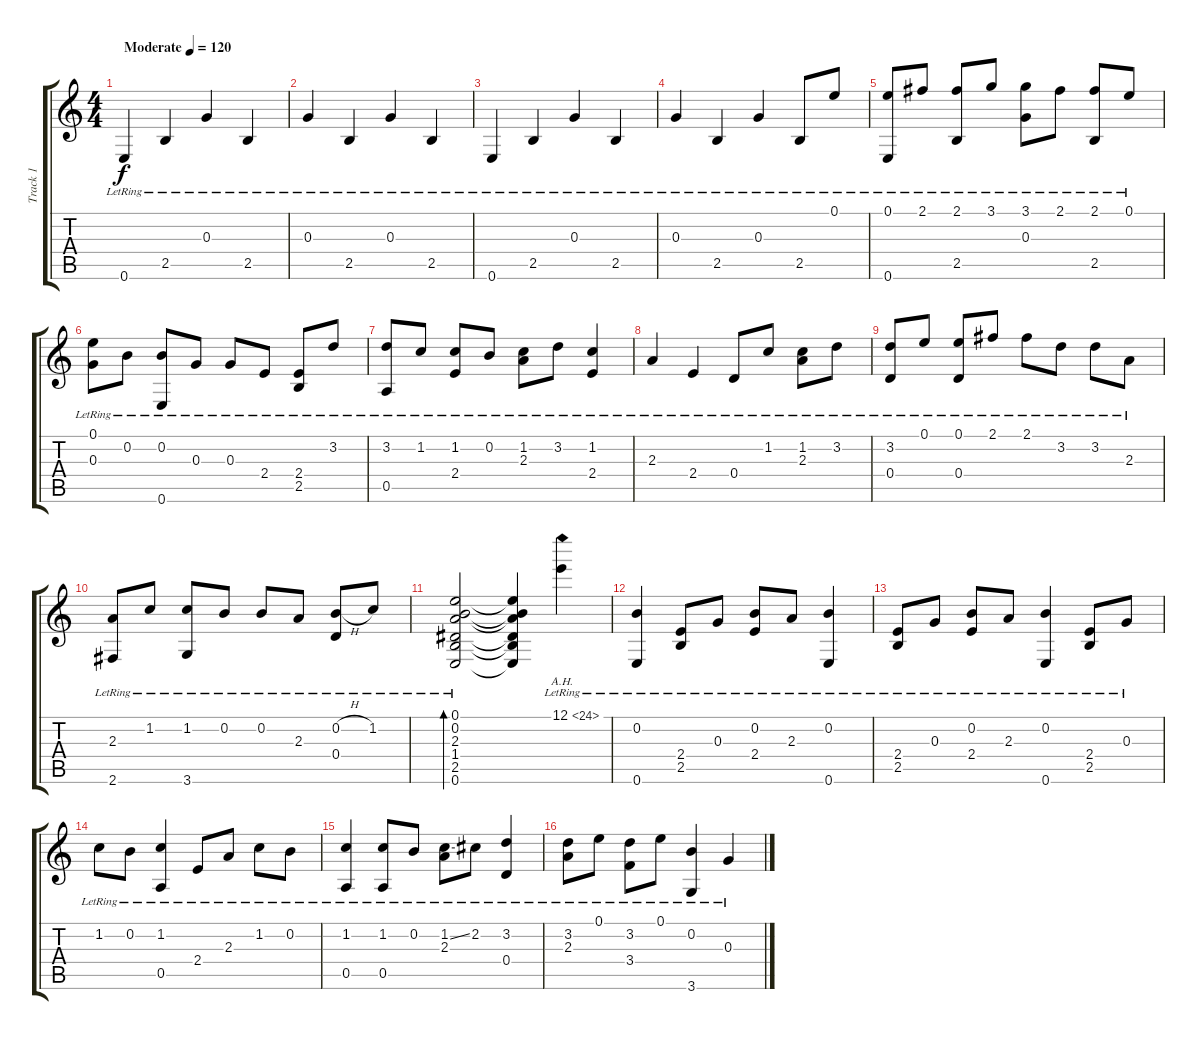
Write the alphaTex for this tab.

\track ("Track 1" "Track 1") {instrument acousticguitarsteel}
\staff {score tabs}
\tuning (E4 B3 G3 D3 A2 E2) {hide}
\ts (4 4)
\tempo (120 "Moderate")
\clef g2
\ks c
0.6{lr}.4{dy f instrument acousticguitarsteel} 2.5{lr}.4 0.3{lr}.4 2.5{lr}.4 |
0.3{lr}.4 2.5{lr}.4 0.3{lr}.4 2.5{lr}.4 |
0.6{lr}.4 2.5{lr}.4 0.3{lr}.4 2.5{lr}.4 |
0.3{lr}.4 2.5{lr}.4 0.3{lr}.4 2.5{lr}.8 0.1{lr}.8 |
(0.1{lr} 0.6{lr}).8 2.1{lr}.8 (2.1{lr} 2.5{lr}).8 3.1{lr}.8 (3.1{lr} 0.3{lr}).8 2.1{lr}.8 (2.1{lr} 2.5{lr}).8 0.1{lr}.8 |
(0.1{lr} 0.3{lr}).8 0.2{lr}.8 (0.2{lr} 0.6{lr}).8 0.3{lr}.8 0.3{lr}.8 2.4{lr}.8 (2.4{lr} 2.5{lr}).8 3.2{lr}.8 |
(3.2{lr} 0.5{lr}).8 1.2{lr}.8 (1.2{lr} 2.4{lr}).8 0.2{lr}.8 (1.2{lr} 2.3{lr}).8 3.2{lr}.8 (1.2{lr} 2.4{lr}).4 |
2.3{lr}.4 2.4{lr}.4 0.4{lr}.8 1.2{lr}.8 (1.2{lr} 2.3{lr}).8 3.2{lr}.8 |
(3.2{lr} 0.4{lr}).8 0.1{lr}.8 (0.1{lr} 0.4{lr}).8 2.1{lr}.8 2.1{lr}.8 3.2{lr}.8 3.2{lr}.8 2.3{lr}.8 |
(2.3{lr} 2.6{lr}).8 1.2{lr}.8 (1.2{lr} 3.6{lr}).8 0.2{lr}.8 0.2{lr}.8 2.3{lr}.8 (0.2{h lr} 0.4{lr}).8 1.2{lr}.8 |
(0.1{lr} 0.2{lr} 2.3{lr} 1.4{lr} 2.5{lr} 0.6{lr}).2{bd 480} (0.1{t} 0.2{t} 2.3{t} 1.4{t} 2.5{t} 0.6{t}).4 12.1{ah 12 lr}.4 |
(0.2{lr} 0.6{lr}).4 (2.4{lr} 2.5{lr}).8 0.3{lr}.8 (0.2{lr} 2.4{lr}).8 2.3{lr}.8 (0.2{lr} 0.6{lr}).4 |
(2.4{lr} 2.5{lr}).8 0.3{lr}.8 (0.2{lr} 2.4{lr}).8 2.3{lr}.8 (0.2{lr} 0.6{lr}).4 (2.4{lr} 2.5{lr}).8 0.3{lr}.8 |
1.2{lr}.8 0.2{lr}.8 (1.2{lr} 0.5{lr}).4 2.4{lr}.8 2.3{lr}.8 1.2{lr}.8 0.2{lr}.8 |
(1.2{lr} 0.5{lr}).4 (1.2{lr} 0.5{lr}).8 0.2{lr}.8 (1.2{ss lr} 2.3{lr}).8 2.2{lr}.8 (3.2{lr} 0.4{lr}).4 |
(3.2{lr} 2.3{lr}).8 0.1{lr}.8 (3.2{lr} 3.4{lr}).8 0.1{lr}.8 (0.2{lr} 3.6{lr}).4 0.3{lr}.4
